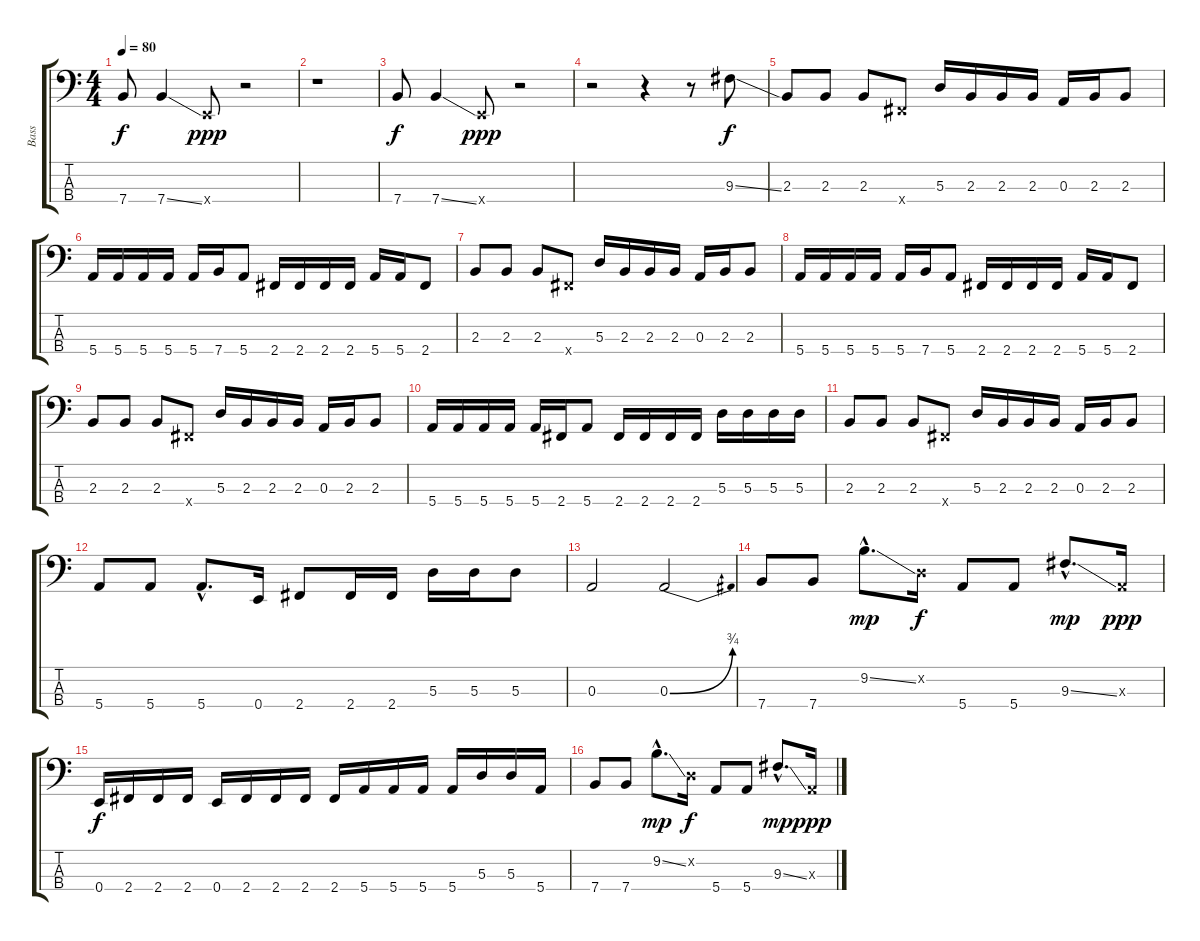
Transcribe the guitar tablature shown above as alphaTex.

\track ("Bass" "Bass") {instrument electricbassfinger}
\staff {score tabs}
\tuning (G2 D2 A1 E1) {hide}
\ts (4 4)
\tempo 80
\clef f4
\ks c
7.4.8{dy f} 7.4{ss}.4 0.4{x}.8{dy ppp} r.2 |
r.1 |
7.4.8{dy f} 7.4{ss}.4 0.4{x}.8{dy ppp} r.2 |
r.2 r.4 r.8 9.3{ss}.8{dy f} |
2.3.8 2.3.8 2.3.8 2.4{x}.8 5.3.16 2.3.16 2.3.16 2.3.16 0.3.16 2.3.16 2.3.8 |
5.4.16 5.4.16 5.4.16 5.4.16 5.4.16 7.4.16 5.4.8 2.4.16 2.4.16 2.4.16 2.4.16 5.4.16 5.4.16 2.4.8 |
2.3.8 2.3.8 2.3.8 2.4{x}.8 5.3.16 2.3.16 2.3.16 2.3.16 0.3.16 2.3.16 2.3.8 |
5.4.16 5.4.16 5.4.16 5.4.16 5.4.16 7.4.16 5.4.8 2.4.16 2.4.16 2.4.16 2.4.16 5.4.16 5.4.16 2.4.8 |
2.3.8 2.3.8 2.3.8 2.4{x}.8 5.3.16 2.3.16 2.3.16 2.3.16 0.3.16 2.3.16 2.3.8 |
5.4.16 5.4.16 5.4.16 5.4.16 5.4.16 2.4.16 5.4.8 2.4.16 2.4.16 2.4.16 2.4.16 5.3.16 5.3.16 5.3.16 5.3.16 |
2.3.8 2.3.8 2.3.8 2.4{x}.8 5.3.16 2.3.16 2.3.16 2.3.16 0.3.16 2.3.16 2.3.8 |
5.4.8 5.4.8 5.4{hac}.8{d} 0.4.16 2.4.8 2.4.16 2.4.16 5.3.16 5.3.16 5.3.8 |
0.3.2 0.3{be (bend 0 0 60 3)}.2 |
7.4.8 7.4.8 9.2{ss hac}.8{d dy mp} 0.2{x}.16{dy f} 5.4.8 5.4.8 9.3{ss hac}.8{d dy mp} 0.3{x}.16{dy ppp} |
0.4.16{dy f} 2.4.16 2.4.16 2.4.16 0.4.16 2.4.16 2.4.16 2.4.16 2.4.16 5.4.16 5.4.16 5.4.16 5.4.16 5.3.16 5.3.16 5.4.16 |
7.4.8 7.4.8 9.2{ss hac}.8{d dy mp} 0.2{x}.16{dy f} 5.4.8 5.4.8 9.3{ss hac}.8{d dy mp} 0.3{x}.16{dy ppp}
